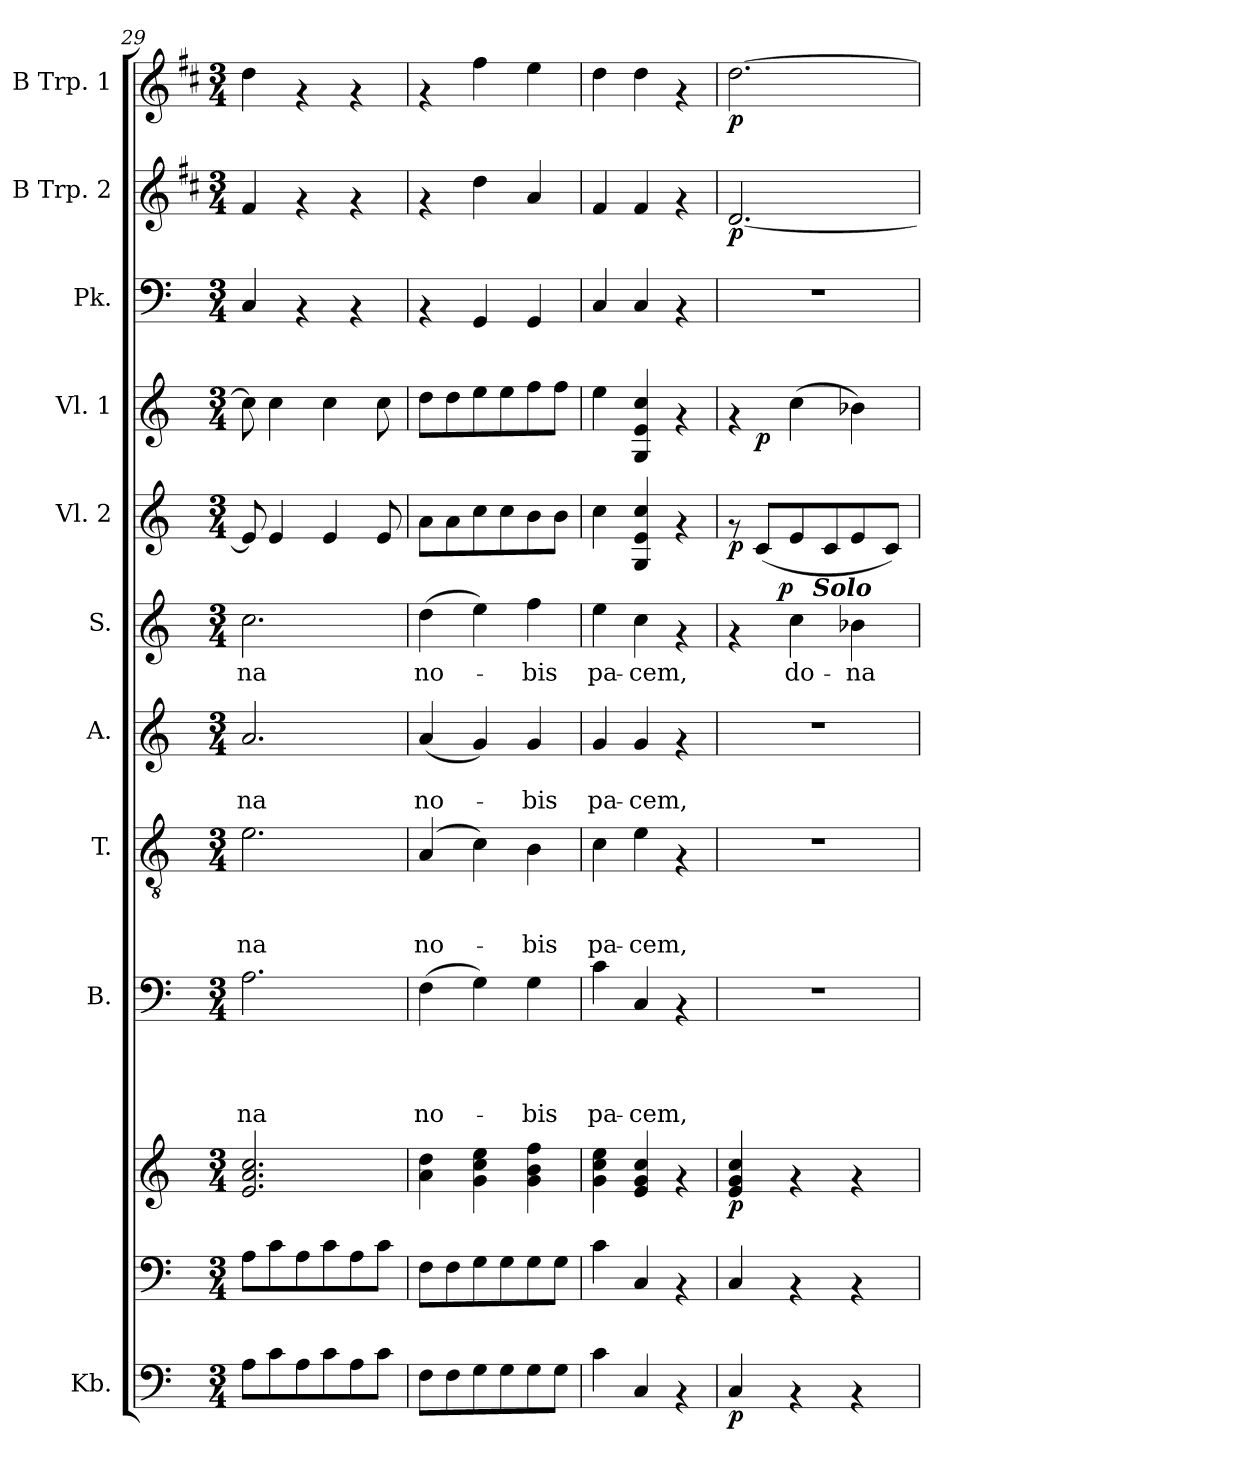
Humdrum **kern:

**kern	**dynam	**kern	**kern	**dynam	**kern	**text	**text	**text	**text	**kern	**text	**text	**text	**kern	**text	**text	**kern	**text	**dynam	**kern	**dynam	**kern	**dynam	**kern	**kern	**dynam	**kern	**dynam
*part11	*part11	*part10	*part10	*part10	*part9	*part9	*part9	*part9	*part9	*part8	*part8	*part8	*part8	*part7	*part7	*part7	*part6	*part6	*part6	*part5	*part5	*part4	*part4	*part3	*part2	*part2	*part1	*part1
*staff12	*staff12	*staff11	*staff10	*staff10/11	*staff9	*staff9	*staff9	*staff9	*staff9	*staff8	*staff8	*staff8	*staff8	*staff7	*staff7	*staff7	*staff6	*staff6	*staff6	*staff5	*staff5	*staff4	*staff4	*staff3	*staff2	*staff2	*staff1	*staff1
*I"Kb.	*	*	*	*	*I"B.	*	*	*	*	*I"T.	*	*	*	*I"A.	*	*	*I"S.	*	*	*I"Vl. 2	*	*I"Vl. 1	*	*I"Pk.	*I"B Trp. 2	*	*I"B Trp. 1	*
*I'Kb.	*	*	*	*	*I'B.	*	*	*	*	*I'T.	*	*	*	*I'A.	*	*	*I'S.	*	*	*I'Vl. 2	*	*I'Vl. 1	*	*I'Pk.	*I'B Trp. 2	*	*I'B Trp. 1	*
*clefF4	*	*clefF4	*clefG2	*	*clefF4	*	*	*	*	*clefGv2	*	*	*	*clefG2	*	*	*clefG2	*	*	*clefG2	*	*clefG2	*	*clefF4	*clefG2	*	*clefG2	*
*	*	*	*	*	*	*	*	*	*	*	*	*	*	*	*	*	*	*	*	*	*	*	*	*	*ITrd1c2	*	*ITrd1c2	*
*k[]	*	*k[]	*k[]	*	*k[]	*	*	*	*	*k[]	*	*	*	*k[]	*	*	*k[]	*	*	*k[]	*	*k[]	*	*k[]	*k[]	*	*k[]	*
*C:	*	*C:	*C:	*	*C:	*	*	*	*	*C:	*	*	*	*C:	*	*	*C:	*	*	*C:	*	*C:	*	*C:	*C:	*	*C:	*
*M3/4	*	*M3/4	*M3/4	*	*M3/4	*	*	*	*	*M3/4	*	*	*	*M3/4	*	*	*M3/4	*	*	*M3/4	*	*M3/4	*	*M3/4	*M3/4	*	*M3/4	*
=29	=29	=29	=29	=29	=29	=29	=29	=29	=29	=29	=29	=29	=29	=29	=29	=29	=29	=29	=29	=29	=29	=29	=29	=29	=29	=29	=29	=29
!	!	!	!	!	!	!	!	!	!LO:LY:b	!	!	!	!LO:LY:b	!	!	!LO:LY:b	!	!LO:LY:b	!	!	!	!	!	!	!	!	!	!
8A\L	.	8A\L	2.e/ 2.a/ 2.cc/	.	2.A\	.	.	.	-na	2.e\	.	.	-na	2.a/	.	-na	2.cc\	-na	.	8e/]	.	8cc\]	.	4C/	4e/	.	4cc\	.
8c\	.	8c\	.	.	.	.	.	.	.	.	.	.	.	.	.	.	.	.	.	4e/	.	4cc\	.	.	.	.	.	.
8A\	.	8A\	.	.	.	.	.	.	.	.	.	.	.	.	.	.	.	.	.	.	.	.	.	4rAA	4rf	.	4rf	.
8c\	.	8c\	.	.	.	.	.	.	.	.	.	.	.	.	.	.	.	.	.	4e/	.	4cc\	.	.	.	.	.	.
8A\	.	8A\	.	.	.	.	.	.	.	.	.	.	.	.	.	.	.	.	.	.	.	.	.	4rAA	4rf	.	4rf	.
8c\J	.	8c\J	.	.	.	.	.	.	.	.	.	.	.	.	.	.	.	.	.	8e/	.	8cc\	.	.	.	.	.	.
=30	=30	=30	=30	=30	=30	=30	=30	=30	=30	=30	=30	=30	=30	=30	=30	=30	=30	=30	=30	=30	=30	=30	=30	=30	=30	=30	=30	=30
!	!	!	!	!	!	!	!	!	!LO:LY:b	!	!	!	!LO:LY:b	!	!	!LO:LY:b	!	!LO:LY:b	!	!	!	!	!	!	!	!	!	!
8F\L	.	8F\L	4a\ 4dd\	.	(>4F\	.	.	.	no-	(4A/	.	.	no-	(<4a/	.	no-	(>4dd\	no-	.	8a\L	.	8dd\L	.	4rAA	4rf	.	4rf	.
8F\	.	8F\	.	.	.	.	.	.	.	.	.	.	.	.	.	.	.	.	.	8a\	.	8dd\	.	.	.	.	.	.
8G\	.	8G\	4g\ 4cc\ 4ee\	.	4G\)	.	.	.	.	4c\)	.	.	.	4g/)	.	.	4ee\)	.	.	8cc\	.	8ee\	.	4GG/	4cc\	.	4ee\	.
8G\	.	8G\	.	.	.	.	.	.	.	.	.	.	.	.	.	.	.	.	.	8cc\	.	8ee\	.	.	.	.	.	.
!	!	!	!	!	!	!	!	!	!LO:LY:b	!	!	!	!LO:LY:b	!	!	!LO:LY:b	!	!LO:LY:b	!	!	!	!	!	!	!	!	!	!
8G\	.	8G\	4g\ 4b\ 4ff\	.	4G\	.	.	.	-bis	4B\	.	.	-bis	4g/	.	-bis	4ff\	-bis	.	8b\	.	8ff\	.	4GG/	4g/	.	4dd\	.
8G\J	.	8G\J	.	.	.	.	.	.	.	.	.	.	.	.	.	.	.	.	.	8b\J	.	8ff\J	.	.	.	.	.	.
=31	=31	=31	=31	=31	=31	=31	=31	=31	=31	=31	=31	=31	=31	=31	=31	=31	=31	=31	=31	=31	=31	=31	=31	=31	=31	=31	=31	=31
!	!	!	!	!	!	!	!	!	!LO:LY:b	!	!	!	!LO:LY:b	!	!	!LO:LY:b	!	!LO:LY:b	!	!	!	!	!	!	!	!	!	!
4c\	.	4c\	4g\ 4cc\ 4ee\	.	4c\	.	.	.	pa-	4c\	.	.	pa-	4g/	.	pa-	4ee\	pa-	.	4cc\	.	4ee\	.	4C/	4e/	.	4cc\	.
!	!	!	!	!	!	!	!	!	!LO:LY:b	!	!	!	!LO:LY:b	!	!	!LO:LY:b	!	!LO:LY:b	!	!	!	!	!	!	!	!	!	!
4C/	.	4C/	4e/ 4g/ 4cc/	.	4C/	.	.	.	-cem,	4e\	.	.	-cem,	4g/	.	-cem,	4cc\	-cem,	.	4G/ 4e/ 4cc/	.	4G/ 4e/ 4cc/	.	4C/	4e/	.	4cc\	.
4rAA	.	4rAA	4rf	.	4rAA	.	.	.	.	4rF	.	.	.	4rf	.	.	4rf	.	.	4rf	.	4rf	.	4rAA	4rf	.	4rf	.
=32	=32	=32	=32	=32	=32	=32	=32	=32	=32	=32	=32	=32	=32	=32	=32	=32	=32	=32	=32	=32	=32	=32	=32	=32	=32	=32	=32	=32
!	!LO:DY:b	!	!	!LO:DY:b	!	!	!	!	!	!	!	!	!	!	!	!	!	!	!	!	!LO:DY:b	!	!	!	!	!LO:DY:b	!	!LO:DY:b
*	*	*	*	*	*	*	*	*	*	*	*	*	*	*	*	*	*^	*	*	*	*	*^	*	*	*	*	*	*
*	*	*	*	*	*	*	*	*	*	*	*	*	*	*	*	*	*	*^	*	*	*	*	*	*	*	*	*	*	*	*
4C/	p	4C/	4e/ 4g/ 4cc/	p	2.r	.	.	.	.	2.r	.	.	.	2.r	.	.	4rf	8..ryy	4ryy	.	.	8rf	p	4rf	8ryy	.	2.r	[<2.c/	p	[>2.cc\	p
!	!	!	!	!	!	!	!	!	!	!	!	!	!	!	!	!	!	!	!	!	!	!	!	!	!	!LO:DY:b	!	!	!	!	!
.	.	.	.	.	.	.	.	.	.	.	.	.	.	.	.	.	.	.	.	.	.	(<8c/L	.	.	2ryy	p	.	.	.	.	.
!	!	!	!	!	!	!	!	!	!	!	!	!	!	!	!	!	!	!	!	!	!LO:DY:a	!	!	!	!	!	!	!	!	!	!
.	.	.	.	.	.	.	.	.	.	.	.	.	.	.	.	.	.	2ryy	.	.	p	.	.	.	.	.	.	.	.	.	.
!	!	!	!	!	!	!	!	!	!	!	!	!	!	!	!	!	!	!	!	!LO:LY:b	!	!	!	!	!	!	!	!	!	!	!
4rAA	.	4rAA	4rf	.	.	.	.	.	.	.	.	.	.	.	.	.	4cc\	.	16.ryy	do-	.	8e/	.	(>4cc\	.	.	.	.	.	.	.
!	!	!	!	!	!	!	!	!	!	!	!	!	!	!	!	!	!	!	!LO:TX:a:Bi:t=Solo	!	!	!	!	!	!	!	!	!	!	!	!
.	.	.	.	.	.	.	.	.	.	.	.	.	.	.	.	.	.	.	4ryy	.	.	.	.	.	.	.	.	.	.	.	.
.	.	.	.	.	.	.	.	.	.	.	.	.	.	.	.	.	.	.	.	.	.	8c/	.	.	.	.	.	.	.	.	.
!	!	!	!	!	!	!	!	!	!	!	!	!	!	!	!	!	!	!	!	!LO:LY:b	!	!	!	!	!	!	!	!	!	!	!
4rAA	.	4rAA	4rf	.	.	.	.	.	.	.	.	.	.	.	.	.	4b-X\	.	.	-na	.	8e/	.	4b-X\)	.	.	.	.	.	.	.
.	.	.	.	.	.	.	.	.	.	.	.	.	.	.	.	.	.	.	8ryy	.	.	.	.	.	.	.	.	.	.	.	.
.	.	.	.	.	.	.	.	.	.	.	.	.	.	.	.	.	.	.	.	.	.	8c/J)	.	.	8ryy	.	.	.	.	.	.
.	.	.	.	.	.	.	.	.	.	.	.	.	.	.	.	.	.	32ryy	32ryy	.	.	.	.	.	.	.	.	.	.	.	.
*	*	*	*	*	*	*	*	*	*	*	*	*	*	*	*	*	*v	*v	*v	*	*	*	*	*v	*v	*	*	*	*	*	*
=	=	=	=	=	=	=	=	=	=	=	=	=	=	=	=	=	=	=	=	=	=	=	=	=	=	=	=	=
*-	*-	*-	*-	*-	*-	*-	*-	*-	*-	*-	*-	*-	*-	*-	*-	*-	*-	*-	*-	*-	*-	*-	*-	*-	*-	*-	*-	*-
